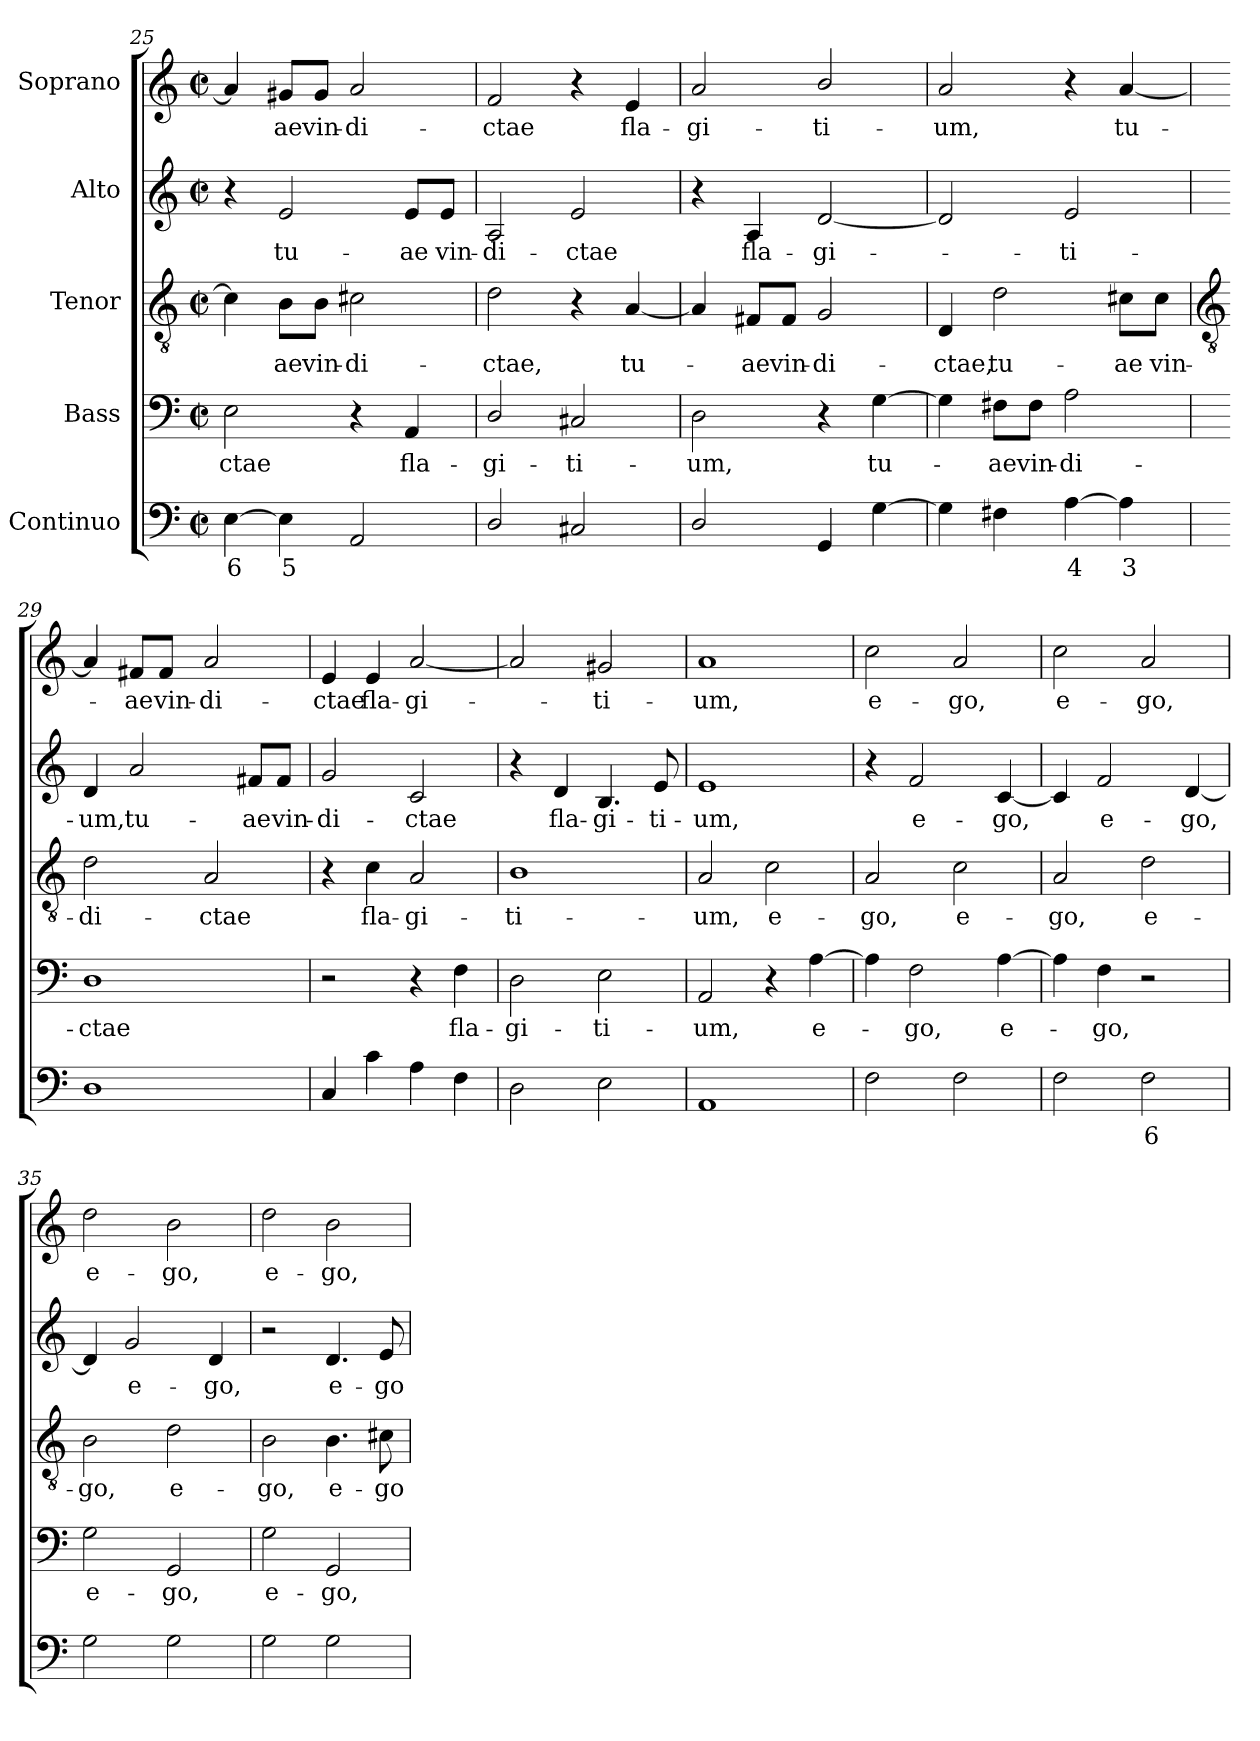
**kern	**text	**kern	**text	**kern	**text	**kern	**text	**kern	**text
*part5	*part5	*part4	*part4	*part3	*part3	*part2	*part2	*part1	*part1
*staff5	*staff5	*staff4	*staff4	*staff3	*staff3	*staff2	*staff2	*staff1	*staff1
*I"Continuo	*	*I"Bass	*	*I"Tenor	*	*I"Alto	*	*I"Soprano	*
*clefF4	*	*clefF4	*	*clefGv2	*	*clefG2	*	*clefG2	*
*k[]	*	*k[]	*	*k[]	*	*k[]	*	*k[]	*
*C:	*	*C:	*	*C:	*	*C:	*	*C:	*
*M2/2	*	*M2/2	*	*M2/2	*	*M2/2	*	*M2/2	*
*met(c|)	*	*met(c|)	*	*met(c|)	*	*met(c|)	*	*met(c|)	*
=25	=25	=25	=25	=25	=25	=25	=25	=25	=25
!	!LO:LY:b	!	!LO:LY:b	!	!	!	!	!	!
[4E	6	2E	-ctae	4c]	.	4r	.	4a]	.
!	!LO:LY:b	!	!	!	!LO:LY:b	!	!LO:LY:b	!	!LO:LY:b
4E]	5	.	.	8B\L	ae	2e	tu-	8g#X/L	ae
!	!	!	!	!	!LO:LY:b	!	!	!	!LO:LY:b
.	.	.	.	8B\J	vin-	.	.	8g#/J	vin-
!	!	!	!	!	!LO:LY:b	!	!	!	!LO:LY:b
2AA	.	4r	.	2c#X	-di-	.	.	2a	-di-
!	!	!	!LO:LY:b	!	!	!	!LO:LY:b	!	!
.	.	4AA	fla-	.	.	8e/L	-ae	.	.
!	!	!	!	!	!	!	!LO:LY:b	!	!
.	.	.	.	.	.	8e/J	vin-	.	.
=26	=26	=26	=26	=26	=26	=26	=26	=26	=26
!	!	!	!LO:LY:b	!	!LO:LY:b	!	!LO:LY:b	!	!LO:LY:b
2D/	.	2D/	-gi-	2d	-ctae,	2A	-di-	2f	-ctae
!	!	!	!LO:LY:b	!	!	!	!LO:LY:b	!	!
2C#X	.	2C#X	-ti-	4r	.	2e	-ctae	4r	.
!	!	!	!	!	!LO:LY:b	!	!	!	!LO:LY:b
.	.	.	.	[4A	tu-	.	.	4e	fla-
=27	=27	=27	=27	=27	=27	=27	=27	=27	=27
!	!	!	!LO:LY:b	!	!	!	!	!	!LO:LY:b
2D/	.	2D	-um,	4A]	.	4r	.	2a	-gi-
!	!	!	!	!	!LO:LY:b	!	!LO:LY:b	!	!
.	.	.	.	8F#X/L	ae	4A	fla-	.	.
!	!	!	!	!	!LO:LY:b	!	!	!	!
.	.	.	.	8F#/J	vin-	.	.	.	.
!	!	!	!	!	!LO:LY:b	!	!LO:LY:b	!	!LO:LY:b
4GG	.	4r	.	2G	-di-	[2d	-gi-	2b/	-ti-
!	!	!	!LO:LY:b	!	!	!	!	!	!
[4G	.	[4G	tu-	.	.	.	.	.	.
=28	=28	=28	=28	=28	=28	=28	=28	=28	=28
!	!	!	!	!	!LO:LY:b	!	!	!	!LO:LY:b
4G]	.	4G]	.	4D	-ctae,	2d]	.	2a	-um,
!	!	!	!LO:LY:b	!	!LO:LY:b	!	!	!	!
4F#X	.	8F#X\L	ae	2d	tu-	.	.	.	.
!	!	!	!LO:LY:b	!	!	!	!	!	!
.	.	8F#\J	vin-	.	.	.	.	.	.
!	!LO:LY:b	!	!LO:LY:b	!	!	!	!LO:LY:b	!	!
[4A	4	2A	-di-	.	.	2e	ti-	4r	.
!	!LO:LY:b	!	!	!	!LO:LY:b	!	!	!	!LO:LY:b
4A]	3	.	.	8c#X\L	-ae	.	.	[4a	tu-
!	!	!	!	!	!LO:LY:b	!	!	!	!
.	.	.	.	8c#\J	vin-	.	.	.	.
!!LO:LB:g=z
=29	=29	=29	=29	=29	=29	=29	=29	=29	=29
*	*	*	*	*clefGv2	*	*	*	*	*
!	!	!	!LO:LY:b	!	!LO:LY:b	!	!LO:LY:b	!	!
1D	.	1D	-ctae	2d	-di-	4d	-um,	4a]	.
!	!	!	!	!	!	!	!LO:LY:b	!	!LO:LY:b
.	.	.	.	.	.	2a	tu-	8f#X/L	ae
!	!	!	!	!	!	!	!	!	!LO:LY:b
.	.	.	.	.	.	.	.	8f#/J	vin-
!	!	!	!	!	!LO:LY:b	!	!	!	!LO:LY:b
.	.	.	.	2A	-ctae	.	.	2a	-di-
!	!	!	!	!	!	!	!LO:LY:b	!	!
.	.	.	.	.	.	8f#X/L	-ae	.	.
!	!	!	!	!	!	!	!LO:LY:b	!	!
.	.	.	.	.	.	8f#/J	vin-	.	.
=30	=30	=30	=30	=30	=30	=30	=30	=30	=30
!	!	!	!	!	!	!	!LO:LY:b	!	!LO:LY:b
4C	.	2r	.	4r	.	2g	-di-	4e	-ctae
!	!	!	!	!	!LO:LY:b	!	!	!	!LO:LY:b
4c	.	.	.	4c	fla-	.	.	4e	fla-
!	!	!	!	!	!LO:LY:b	!	!LO:LY:b	!	!LO:LY:b
4A	.	4r	.	2A	-gi-	2c	-ctae	[2a	-gi-
!	!	!	!LO:LY:b	!	!	!	!	!	!
4F	.	4F	fla-	.	.	.	.	.	.
=31	=31	=31	=31	=31	=31	=31	=31	=31	=31
!	!	!	!LO:LY:b	!	!LO:LY:b	!	!	!	!
2D	.	2D	-gi-	1B	-ti-	4r	.	2a]	.
!	!	!	!	!	!	!	!LO:LY:b	!	!
.	.	.	.	.	.	4d	fla-	.	.
!	!	!	!LO:LY:b	!	!	!	!LO:LY:b	!	!LO:LY:b
2E	.	2E	-ti-	.	.	4.B	-gi-	2g#X	ti-
!	!	!	!	!	!	!	!LO:LY:b	!	!
.	.	.	.	.	.	8e	-ti-	.	.
=32	=32	=32	=32	=32	=32	=32	=32	=32	=32
!	!	!	!LO:LY:b	!	!LO:LY:b	!	!LO:LY:b	!	!LO:LY:b
1AA	.	2AA	-um,	2A	-um,	1e	-um,	1a	-um,
!	!	!	!	!	!LO:LY:b	!	!	!	!
.	.	4r	.	2c	e-	.	.	.	.
!	!	!	!LO:LY:b	!	!	!	!	!	!
.	.	[4A	e-	.	.	.	.	.	.
=33	=33	=33	=33	=33	=33	=33	=33	=33	=33
!	!	!	!	!	!LO:LY:b	!	!	!	!LO:LY:b
2F	.	4A]	.	2A	-go,	4r	.	2cc	e-
!	!	!	!LO:LY:b	!	!	!	!LO:LY:b	!	!
.	.	2F	go,	.	.	2f	e-	.	.
!	!	!	!	!	!LO:LY:b	!	!	!	!LO:LY:b
2F	.	.	.	2c	e-	.	.	2a	-go,
!	!	!	!LO:LY:b	!	!	!	!LO:LY:b	!	!
.	.	[4A	e-	.	.	[4c	-go,	.	.
=34	=34	=34	=34	=34	=34	=34	=34	=34	=34
!	!	!	!	!	!LO:LY:b	!	!	!	!LO:LY:b
2F	.	4A]	.	2A	-go,	4c]	.	2cc	e-
!	!	!	!LO:LY:b	!	!	!	!LO:LY:b	!	!
.	.	4F	go,	.	.	2f	e-	.	.
!	!LO:LY:b	!	!	!	!LO:LY:b	!	!	!	!LO:LY:b
2F	6	2r	.	2d	e-	.	.	2a	-go,
!	!	!	!	!	!	!	!LO:LY:b	!	!
.	.	.	.	.	.	[4d	-go,	.	.
=35	=35	=35	=35	=35	=35	=35	=35	=35	=35
!	!	!	!LO:LY:b	!	!LO:LY:b	!	!	!	!LO:LY:b
2G	.	2G	e-	2B	-go,	4d]	.	2dd	e-
!	!	!	!	!	!	!	!LO:LY:b	!	!
.	.	.	.	.	.	2g	e-	.	.
!	!	!	!LO:LY:b	!	!LO:LY:b	!	!	!	!LO:LY:b
2G	.	2GG	-go,	2d	e-	.	.	2b	-go,
!	!	!	!	!	!	!	!LO:LY:b	!	!
.	.	.	.	.	.	4d	-go,	.	.
=36	=36	=36	=36	=36	=36	=36	=36	=36	=36
!	!	!	!LO:LY:b	!	!LO:LY:b	!	!	!	!LO:LY:b
2G	.	2G	e-	2B	-go,	2r	.	2dd	e-
!	!	!	!LO:LY:b	!	!LO:LY:b	!	!LO:LY:b	!	!LO:LY:b
2G	.	2GG	-go,	4.B	e-	4.d	e-	2b	-go,
!	!	!	!	!	!LO:LY:b	!	!LO:LY:b	!	!
.	.	.	.	8c#X	-go	8e	-go	.	.
=	=	=	=	=	=	=	=	=	=
*-	*-	*-	*-	*-	*-	*-	*-	*-	*-
